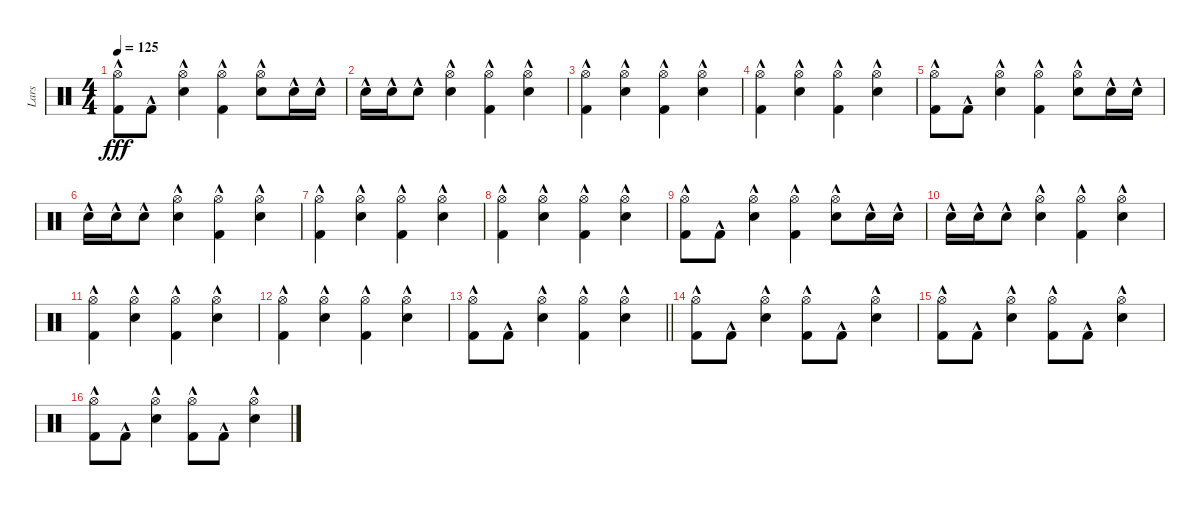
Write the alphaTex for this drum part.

\track ("Lars" "Lars") {instrument percussion}
\staff {score}
\articulation defaults
\ts (4 4)
\tempo 125
\clef neutral
\ks c
("Hi-Hat (open)"{hac} "Kick (hit) 2"{hac}).8{dy fff} "Kick (hit) 2"{hac}.8 ("Hi-Hat (open)"{hac} "Electric Snare (hit)"{hac}).4 ("Hi-Hat (open)"{hac} "Kick (hit) 2"{hac}).4 ("Hi-Hat (open)"{hac} "Electric Snare (hit)"{hac}).8 "Electric Snare (hit)"{hac}.16 "Electric Snare (hit)"{hac}.16 |
"Electric Snare (hit)"{hac}.16 "Electric Snare (hit)"{hac}.16 "Electric Snare (hit)"{hac}.8 ("Hi-Hat (open)"{hac} "Electric Snare (hit)"{hac}).4 ("Hi-Hat (open)"{hac} "Kick (hit) 2"{hac}).4 ("Hi-Hat (open)"{hac} "Electric Snare (hit)"{hac}).4 |
("Hi-Hat (open)"{hac} "Kick (hit) 2"{hac}).4 ("Hi-Hat (open)"{hac} "Electric Snare (hit)"{hac}).4 ("Hi-Hat (open)"{hac} "Kick (hit) 2"{hac}).4 ("Hi-Hat (open)"{hac} "Electric Snare (hit)"{hac}).4 |
("Hi-Hat (open)"{hac} "Kick (hit) 2"{hac}).4 ("Hi-Hat (open)"{hac} "Electric Snare (hit)"{hac}).4 ("Hi-Hat (open)"{hac} "Kick (hit) 2"{hac}).4 ("Hi-Hat (open)"{hac} "Electric Snare (hit)"{hac}).4 |
("Hi-Hat (open)"{hac} "Kick (hit) 2"{hac}).8 "Kick (hit) 2"{hac}.8 ("Hi-Hat (open)"{hac} "Electric Snare (hit)"{hac}).4 ("Hi-Hat (open)"{hac} "Kick (hit) 2"{hac}).4 ("Hi-Hat (open)"{hac} "Electric Snare (hit)"{hac}).8 "Electric Snare (hit)"{hac}.16 "Electric Snare (hit)"{hac}.16 |
"Electric Snare (hit)"{hac}.16 "Electric Snare (hit)"{hac}.16 "Electric Snare (hit)"{hac}.8 ("Hi-Hat (open)"{hac} "Electric Snare (hit)"{hac}).4 ("Hi-Hat (open)"{hac} "Kick (hit) 2"{hac}).4 ("Hi-Hat (open)"{hac} "Electric Snare (hit)"{hac}).4 |
("Hi-Hat (open)"{hac} "Kick (hit) 2"{hac}).4 ("Hi-Hat (open)"{hac} "Electric Snare (hit)"{hac}).4 ("Hi-Hat (open)"{hac} "Kick (hit) 2"{hac}).4 ("Hi-Hat (open)"{hac} "Electric Snare (hit)"{hac}).4 |
("Hi-Hat (open)"{hac} "Kick (hit) 2"{hac}).4 ("Hi-Hat (open)"{hac} "Electric Snare (hit)"{hac}).4 ("Hi-Hat (open)"{hac} "Kick (hit) 2"{hac}).4 ("Hi-Hat (open)"{hac} "Electric Snare (hit)"{hac}).4 |
("Hi-Hat (open)"{hac} "Kick (hit) 2"{hac}).8 "Kick (hit) 2"{hac}.8 ("Hi-Hat (open)"{hac} "Electric Snare (hit)"{hac}).4 ("Hi-Hat (open)"{hac} "Kick (hit) 2"{hac}).4 ("Hi-Hat (open)"{hac} "Electric Snare (hit)"{hac}).8 "Electric Snare (hit)"{hac}.16 "Electric Snare (hit)"{hac}.16 |
"Electric Snare (hit)"{hac}.16 "Electric Snare (hit)"{hac}.16 "Electric Snare (hit)"{hac}.8 ("Hi-Hat (open)"{hac} "Electric Snare (hit)"{hac}).4 ("Hi-Hat (open)"{hac} "Kick (hit) 2"{hac}).4 ("Hi-Hat (open)"{hac} "Electric Snare (hit)"{hac}).4 |
("Hi-Hat (open)"{hac} "Kick (hit) 2"{hac}).4 ("Hi-Hat (open)"{hac} "Electric Snare (hit)"{hac}).4 ("Hi-Hat (open)"{hac} "Kick (hit) 2"{hac}).4 ("Hi-Hat (open)"{hac} "Electric Snare (hit)"{hac}).4 |
("Hi-Hat (open)"{hac} "Kick (hit) 2"{hac}).4 ("Hi-Hat (open)"{hac} "Electric Snare (hit)"{hac}).4 ("Hi-Hat (open)"{hac} "Kick (hit) 2"{hac}).4 ("Hi-Hat (open)"{hac} "Electric Snare (hit)"{hac}).4 |
\barLineRight lightlight
("Hi-Hat (open)"{hac} "Kick (hit) 2"{hac}).8 "Kick (hit) 2"{hac}.8 ("Hi-Hat (open)"{hac} "Electric Snare (hit)"{hac}).4 ("Hi-Hat (open)"{hac} "Kick (hit) 2"{hac}).4 ("Hi-Hat (open)"{hac} "Electric Snare (hit)"{hac}).4 |
("Hi-Hat (open)"{hac} "Kick (hit) 2"{hac}).8 "Kick (hit) 2"{hac}.8 ("Hi-Hat (open)"{hac} "Electric Snare (hit)"{hac}).4 ("Hi-Hat (open)"{hac} "Kick (hit) 2"{hac}).8 "Kick (hit) 2"{hac}.8 ("Hi-Hat (open)"{hac} "Electric Snare (hit)"{hac}).4 |
("Hi-Hat (open)"{hac} "Kick (hit) 2"{hac}).8 "Kick (hit) 2"{hac}.8 ("Hi-Hat (open)"{hac} "Electric Snare (hit)"{hac}).4 ("Hi-Hat (open)"{hac} "Kick (hit) 2"{hac}).8 "Kick (hit) 2"{hac}.8 ("Hi-Hat (open)"{hac} "Electric Snare (hit)"{hac}).4 |
("Hi-Hat (open)"{hac} "Kick (hit) 2"{hac}).8 "Kick (hit) 2"{hac}.8 ("Hi-Hat (open)"{hac} "Electric Snare (hit)"{hac}).4 ("Hi-Hat (open)"{hac} "Kick (hit) 2"{hac}).8 "Kick (hit) 2"{hac}.8 ("Hi-Hat (open)"{hac} "Electric Snare (hit)"{hac}).4
